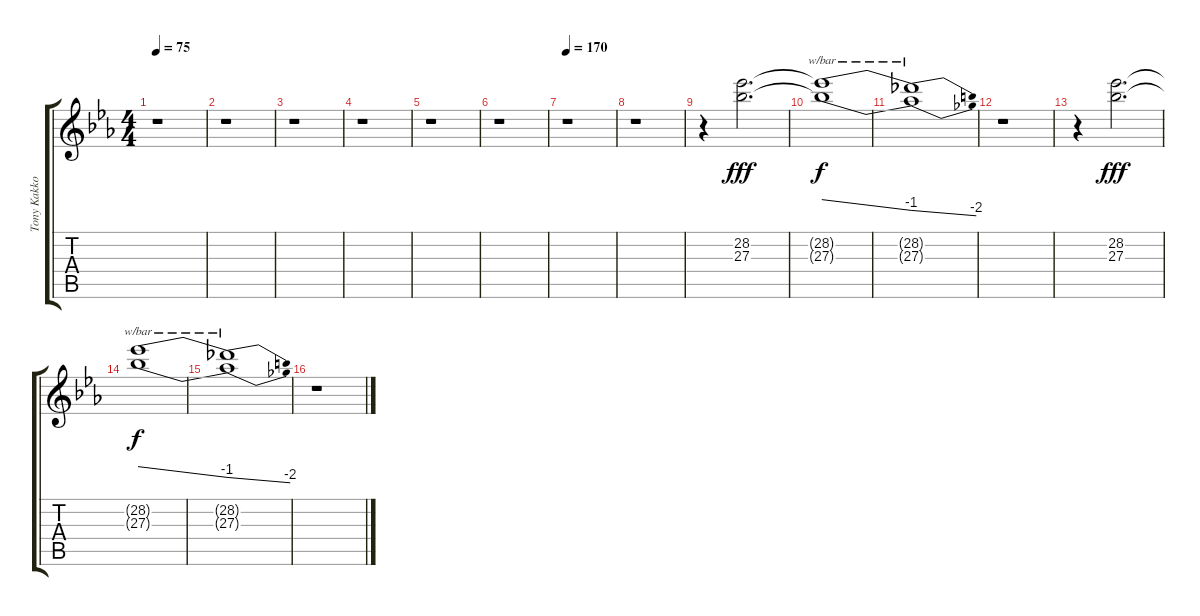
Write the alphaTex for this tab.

\track ("Tony Kakko (Synth Overdub - Strings)" "Tony Kakko") {instrument stringensemble1}
\staff {score tabs}
\tuning (E4 B3 G3 D3 A2 E2) {hide}
\ts (4 4)
\tempo 75
\clef g2
\ks eb
r.1{dy fff} |
r.1 |
r.1 |
r.1 |
r.1 |
r.1 |
\tempo 170
r.1 |
r.1 |
r.4{instrument lead6voice} (28.2 27.3).2{d} |
(28.2{t} 27.3{t}).1{tbe (dive default 0 0 60 -4) dy f} |
(28.2{t} 27.3{t}).1{tbe (dive default 0 -4 60 -8) volume 16} |
r.1{volume 16} |
r.4 (28.2 27.3).2{d dy fff instrument lead6voice} |
(28.2{t} 27.3{t}).1{tbe (dive default 0 0 60 -4) dy f} |
(28.2{t} 27.3{t}).1{tbe (dive default 0 -4 60 -8) volume 16} |
r.1{volume 16}
